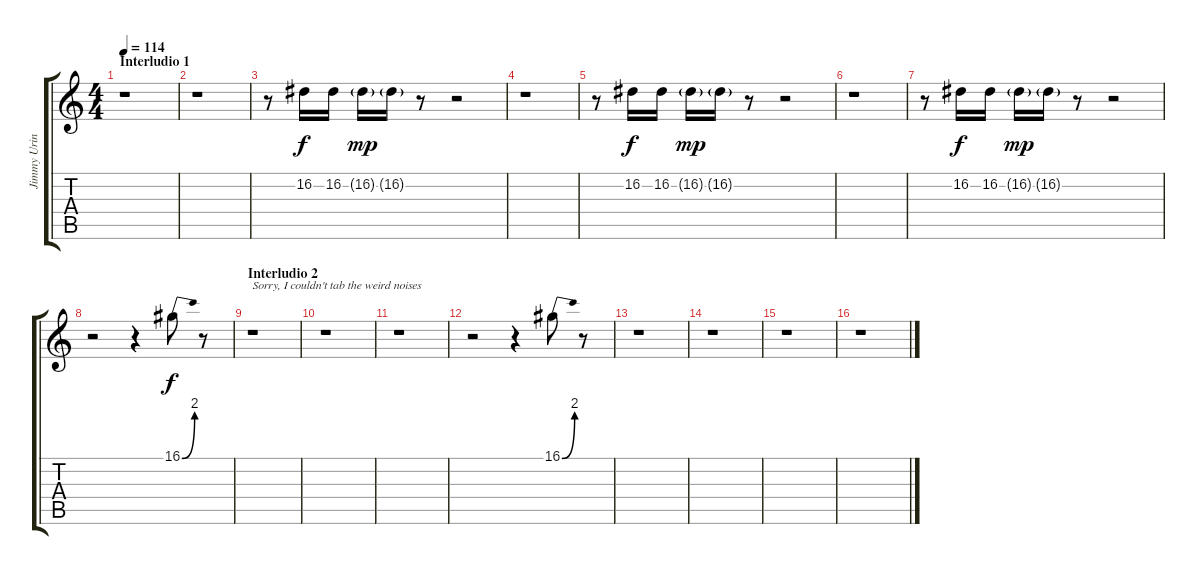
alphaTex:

\track ("Jimmy Urine (Synth 2)" "Jimmy Urin") {instrument synthbrass2}
\staff {score tabs}
\tuning (E4 B3 G3 D3 A2 D2) {hide}
\ts (4 4)
\section ("" "Interludio 1")
\tempo 114
\clef g2
\ks c
r.1{dy f} |
r.1 |
r.8{instrument stringensemble1} 16.2.16 16.2.16 16.2{g}.16{dy mp} 16.2{g}.16 r.8 r.2 |
r.1 |
r.8 16.2.16{dy f} 16.2.16 16.2{g}.16{dy mp} 16.2{g}.16 r.8 r.2 |
r.1 |
r.8 16.2.16{dy f} 16.2.16 16.2{g}.16{dy mp} 16.2{g}.16 r.8 r.2 |
r.2 r.4 16.1{be (bend 0 0 60 8)}.8{dy f instrument lead6voice} r.8 |
\section ("" "Interludio 2")
r.1{txt "Sorry, I couldn't tab the weird noises"} |
r.1 |
r.1 |
r.2 r.4 16.1{be (bend 0 0 60 8)}.8{instrument lead6voice} r.8 |
r.1 |
r.1 |
r.1 |
r.1
